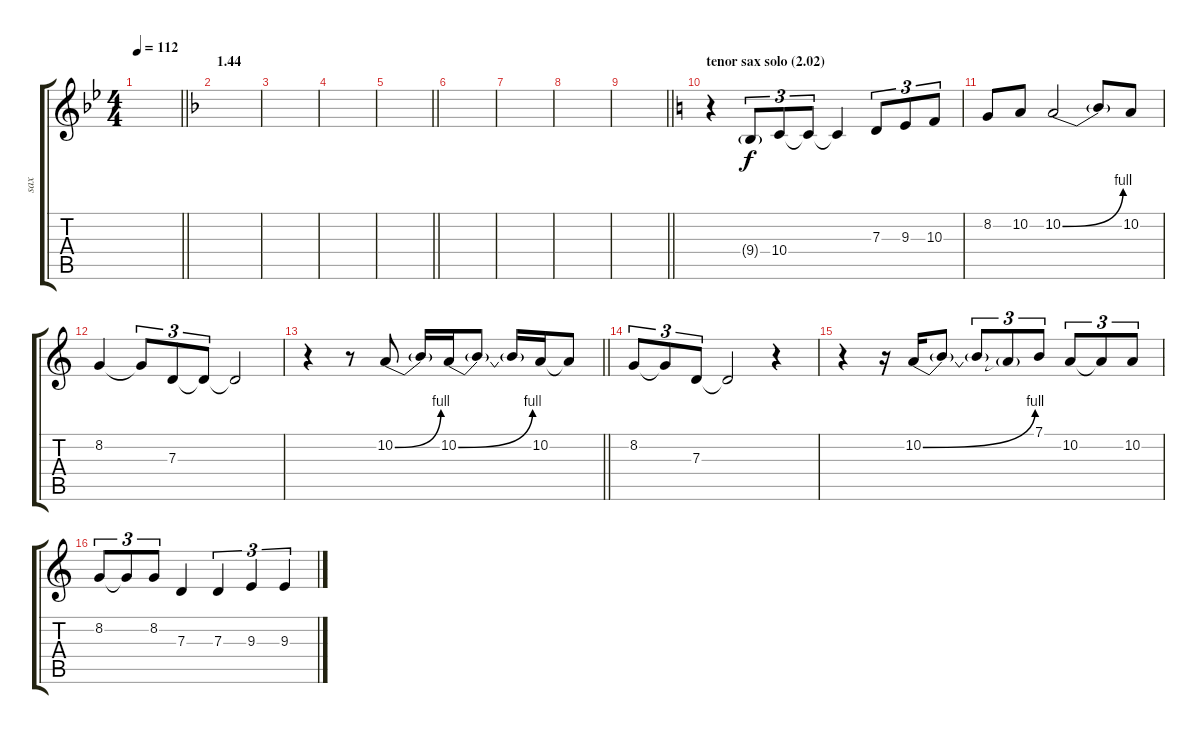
\track ("sax" "sax") {instrument tenorsax}
\staff {score tabs}
\tuning (E4 B3 G3 D3 A2 E2) {hide}
\ts (4 4)
\tempo 112
\clef g2
\barLineRight lightlight
\ks bb
|
\section ("" "1.44")
\ks f
|
|
|
\barLineRight lightlight
|
|
|
|
\barLineRight lightlight
|
\section ("" "tenor sax solo (2.02)")
\ks c
r.4 9.4{g}.8{tu (3 2)} 10.4.8{tu (3 2)} 10.4{t}.8{tu (3 2)} 10.4{t}.4 7.3.8{tu (3 2)} 9.3.8{tu (3 2)} 10.3.8{tu (3 2)} |
8.2.8 10.2.8 10.2{be (bend 0 0 60 4)}.2 10.2{t}.8 10.2.8 |
8.2.4 8.2{t}.8{tu (3 2)} 7.3.8{tu (3 2)} 7.3{t}.8{tu (3 2)} 7.3{t}.2 |
\barLineRight lightlight
r.4 r.8 10.2{be (bend 0 0 60 4)}.8 10.2{t}.16 10.2{be (bend 0 0 60 4)}.16 10.2{t}.8 10.2{t}.16 10.2.16 10.2{t}.8 |
8.2.8{tu (3 2)} 8.2{t}.8{tu (3 2)} 7.3.8{tu (3 2)} 7.3{t}.2 r.4 |
r.4 r.16 10.2{be (bend 0 0 60 4)}.16 10.2{t}.8 10.2{t}.8{tu (3 2)} 10.2{t}.8{tu (3 2)} 7.1.8{tu (3 2)} 10.2.8{tu (3 2)} 10.2{t}.8{tu (3 2)} 10.2.8{tu (3 2)} |
8.2.8{tu (3 2)} 8.2{t}.8{tu (3 2)} 8.2.8{tu (3 2)} 7.3.4 7.3.4{tu (3 2)} 9.3.4{tu (3 2)} 9.3.4{tu (3 2)}
